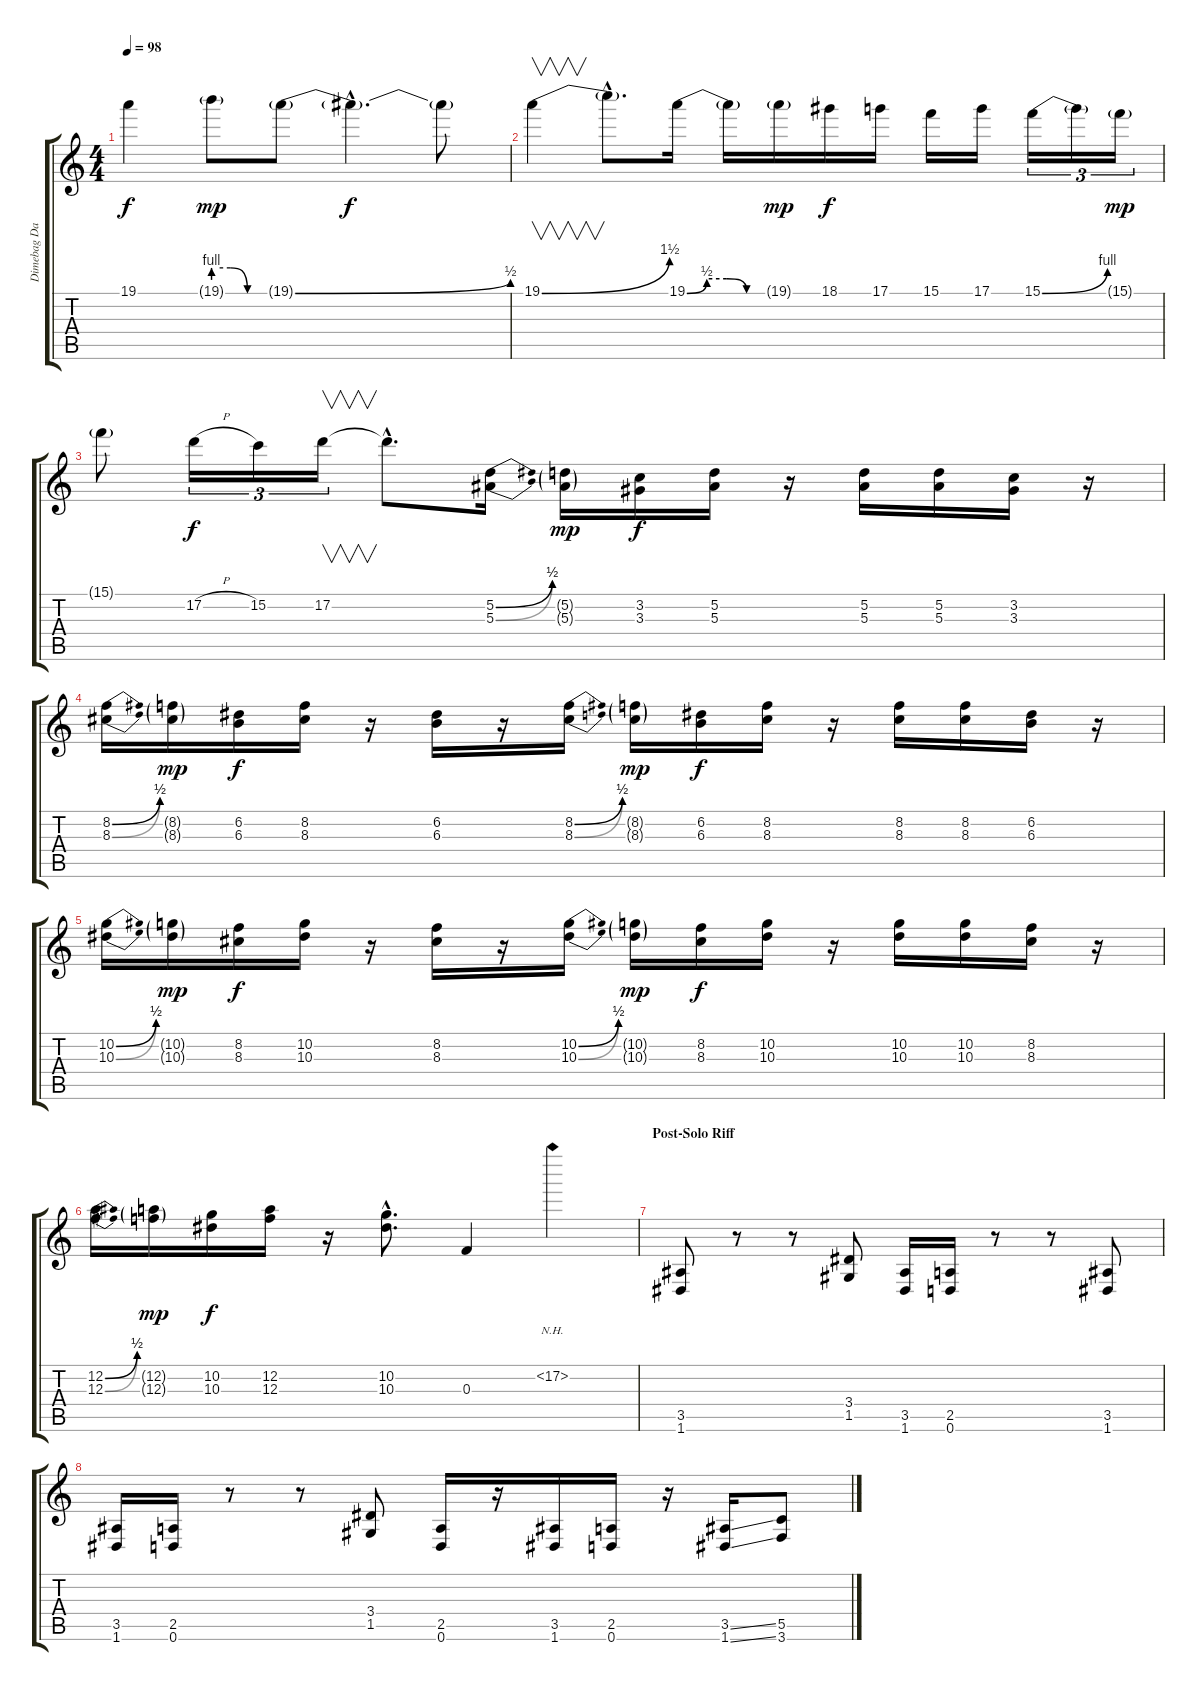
\track ("Dimebag Darrell" "Dimebag Da") {instrument overdrivenguitar}
\staff {score tabs}
\tuning (D4 A3 F3 C3 G2 D2) {hide}
\ts (4 4)
\tempo 98
\clef g2
\ks c
19.1{t}.4{dy f} 19.1{be (custom 0 4 20 4 40 0 60 0) g}.8{dy mp} 19.1{be (bend 0 0 60 2) g}.8 19.1{hac t}.4{d dy f} 19.1{t}.8 |
19.1{be (bend 0 0 60 6)}.4{v} 19.1{hac t}.8{d} 19.1{be (custom 0 0 15 2 30 2 45 0 60 0)}.16 19.1{t}.16 19.1{g}.16{dy mp} 18.1.16{dy f} 17.1.16 15.1.16 17.1.16 15.1{be (bend 0 0 60 4)}.16{tu (3 2)} 15.1{t}.16{tu (3 2)} 15.1{g}.16{tu (3 2) dy mp} |
15.1{g}.8 17.2{h}.16{tu (3 2) dy f} 15.2.16{tu (3 2)} 17.2.16{v tu (3 2)} 17.2{hac t}.8{d} (5.2{be (bend 0 0 60 2)} 5.3{be (bend 0 0 60 2)}).16 (5.2{g} 5.3{g}).16{dy mp} (3.2 3.3).16{dy f} (5.2 5.3).16 r.16 (5.2 5.3).16 (5.2 5.3).16 (3.2 3.3).16 r.16 |
(8.2{be (bend 0 0 60 2)} 8.3{be (bend 0 0 60 2)}).16 (8.2{g} 8.3{g}).16{dy mp} (6.2 6.3).16{dy f} (8.2 8.3).16 r.16 (6.2 6.3).16 r.16 (8.2{be (bend 0 0 60 2)} 8.3{be (bend 0 0 60 2)}).16 (8.2{g} 8.3{g}).16{dy mp} (6.2 6.3).16{dy f} (8.2 8.3).16 r.16 (8.2 8.3).16 (8.2 8.3).16 (6.2 6.3).16 r.16 |
(10.2{be (bend 0 0 60 2)} 10.3{be (bend 0 0 60 2)}).16 (10.2{g} 10.3{g}).16{dy mp} (8.2 8.3).16{dy f} (10.2 10.3).16 r.16 (8.2 8.3).16 r.16 (10.2{be (bend 0 0 60 2)} 10.3{be (bend 0 0 60 2)}).16 (10.2{g} 10.3{g}).16{dy mp} (8.2 8.3).16{dy f} (10.2 10.3).16 r.16 (10.2 10.3).16 (10.2 10.3).16 (8.2 8.3).16 r.16 |
(12.2{be (bend 0 0 60 2)} 12.3{be (bend 0 0 60 2)}).16 (12.2{g} 12.3{g}).16{dy mp} (10.2 10.3).16{dy f} (12.2 12.3).16 r.16 (10.2{hac} 10.3{hac}).8{d} 0.3.4 17.2{nh}.4 |
\section ("" "Post-Solo Riff")
(3.5 1.6).8 r.8 r.8 (3.4 1.5).8 (3.5 1.6).16 (2.5 0.6).16 r.8 r.8 (3.5 1.6).8 |
(3.5 1.6).16 (2.5 0.6).16 r.8 r.8 (3.4 1.5).8 (2.5 0.6).16 r.16 (3.5 1.6).16 (2.5 0.6).16 r.16 (3.5{ss} 1.6{ss}).16 (5.5 3.6).8
